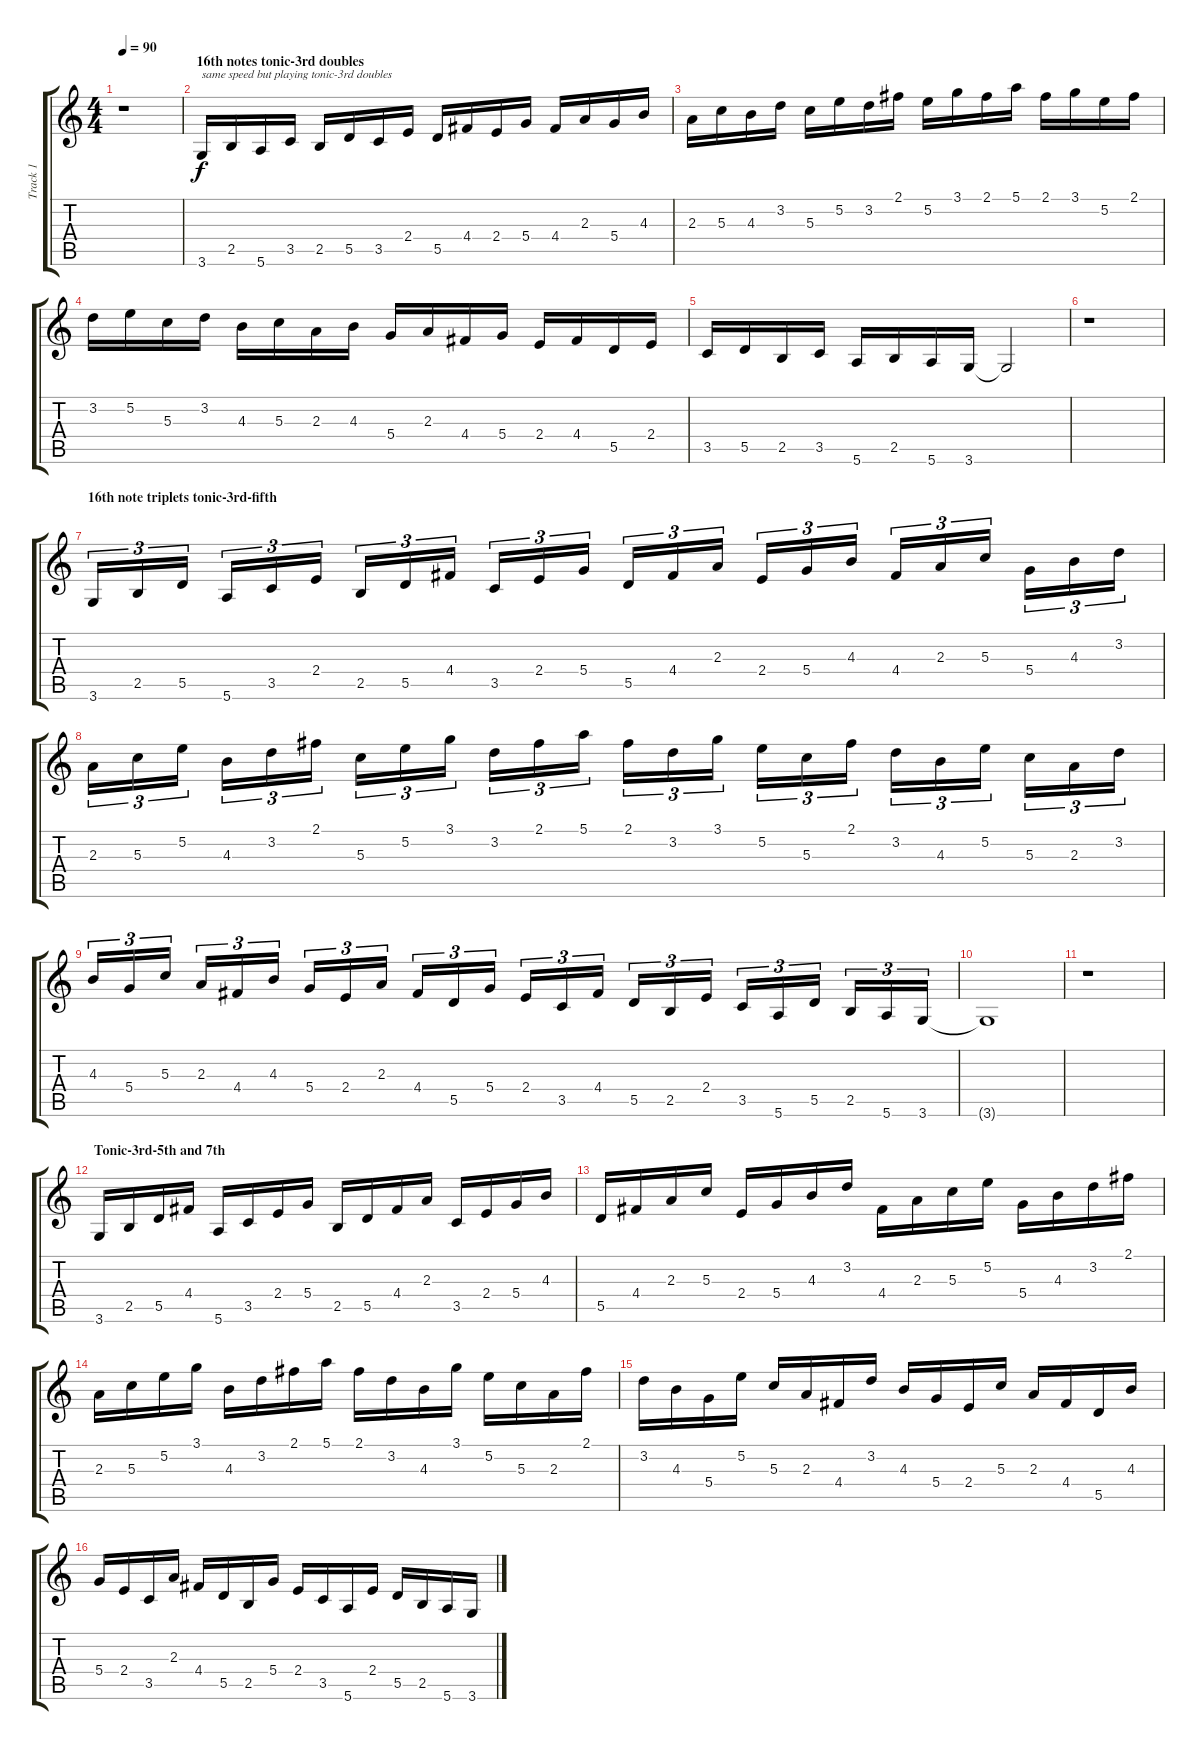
\track ("Track 1" "Track 1") {instrument distortionguitar}
\staff {score tabs}
\tuning (E4 B3 G3 D3 A2 E2) {hide}
\ts (4 4)
\tempo 90
\clef g2
\ks c
r.1{dy f} |
\section ("" "16th notes tonic-3rd doubles")
3.6.16{txt "same speed but playing tonic-3rd doubles"} 2.5.16 5.6.16 3.5.16 2.5.16 5.5.16 3.5.16 2.4.16 5.5.16 4.4.16 2.4.16 5.4.16 4.4.16 2.3.16 5.4.16 4.3.16 |
2.3.16 5.3.16 4.3.16 3.2.16 5.3.16 5.2.16 3.2.16 2.1.16 5.2.16 3.1.16 2.1.16 5.1.16 2.1.16 3.1.16 5.2.16 2.1.16 |
3.2.16 5.2.16 5.3.16 3.2.16 4.3.16 5.3.16 2.3.16 4.3.16 5.4.16 2.3.16 4.4.16 5.4.16 2.4.16 4.4.16 5.5.16 2.4.16 |
3.5.16 5.5.16 2.5.16 3.5.16 5.6.16 2.5.16 5.6.16 3.6.16 3.6{t}.2 |
r.1 |
\section ("" "16th note triplets tonic-3rd-fifth")
3.6.16{tu (3 2)} 2.5.16{tu (3 2)} 5.5.16{tu (3 2)} 5.6.16{tu (3 2)} 3.5.16{tu (3 2)} 2.4.16{tu (3 2)} 2.5.16{tu (3 2)} 5.5.16{tu (3 2)} 4.4.16{tu (3 2)} 3.5.16{tu (3 2)} 2.4.16{tu (3 2)} 5.4.16{tu (3 2)} 5.5.16{tu (3 2)} 4.4.16{tu (3 2)} 2.3.16{tu (3 2)} 2.4.16{tu (3 2)} 5.4.16{tu (3 2)} 4.3.16{tu (3 2)} 4.4.16{tu (3 2)} 2.3.16{tu (3 2)} 5.3.16{tu (3 2)} 5.4.16{tu (3 2)} 4.3.16{tu (3 2)} 3.2.16{tu (3 2)} |
2.3.16{tu (3 2)} 5.3.16{tu (3 2)} 5.2.16{tu (3 2)} 4.3.16{tu (3 2)} 3.2.16{tu (3 2)} 2.1.16{tu (3 2)} 5.3.16{tu (3 2)} 5.2.16{tu (3 2)} 3.1.16{tu (3 2)} 3.2.16{tu (3 2)} 2.1.16{tu (3 2)} 5.1.16{tu (3 2)} 2.1.16{tu (3 2)} 3.2.16{tu (3 2)} 3.1.16{tu (3 2)} 5.2.16{tu (3 2)} 5.3.16{tu (3 2)} 2.1.16{tu (3 2)} 3.2.16{tu (3 2)} 4.3.16{tu (3 2)} 5.2.16{tu (3 2)} 5.3.16{tu (3 2)} 2.3.16{tu (3 2)} 3.2.16{tu (3 2)} |
4.3.16{tu (3 2)} 5.4.16{tu (3 2)} 5.3.16{tu (3 2)} 2.3.16{tu (3 2)} 4.4.16{tu (3 2)} 4.3.16{tu (3 2)} 5.4.16{tu (3 2)} 2.4.16{tu (3 2)} 2.3.16{tu (3 2)} 4.4.16{tu (3 2)} 5.5.16{tu (3 2)} 5.4.16{tu (3 2)} 2.4.16{tu (3 2)} 3.5.16{tu (3 2)} 4.4.16{tu (3 2)} 5.5.16{tu (3 2)} 2.5.16{tu (3 2)} 2.4.16{tu (3 2)} 3.5.16{tu (3 2)} 5.6.16{tu (3 2)} 5.5.16{tu (3 2)} 2.5.16{tu (3 2)} 5.6.16{tu (3 2)} 3.6.16{tu (3 2)} |
3.6{t}.1 |
r.1 |
\section ("" "Tonic-3rd-5th and 7th")
3.6.16 2.5.16 5.5.16 4.4.16 5.6.16 3.5.16 2.4.16 5.4.16 2.5.16 5.5.16 4.4.16 2.3.16 3.5.16 2.4.16 5.4.16 4.3.16 |
5.5.16 4.4.16 2.3.16 5.3.16 2.4.16 5.4.16 4.3.16 3.2.16 4.4.16 2.3.16 5.3.16 5.2.16 5.4.16 4.3.16 3.2.16 2.1.16 |
2.3.16 5.3.16 5.2.16 3.1.16 4.3.16 3.2.16 2.1.16 5.1.16 2.1.16 3.2.16 4.3.16 3.1.16 5.2.16 5.3.16 2.3.16 2.1.16 |
3.2.16 4.3.16 5.4.16 5.2.16 5.3.16 2.3.16 4.4.16 3.2.16 4.3.16 5.4.16 2.4.16 5.3.16 2.3.16 4.4.16 5.5.16 4.3.16 |
5.4.16 2.4.16 3.5.16 2.3.16 4.4.16 5.5.16 2.5.16 5.4.16 2.4.16 3.5.16 5.6.16 2.4.16 5.5.16 2.5.16 5.6.16 3.6.16
